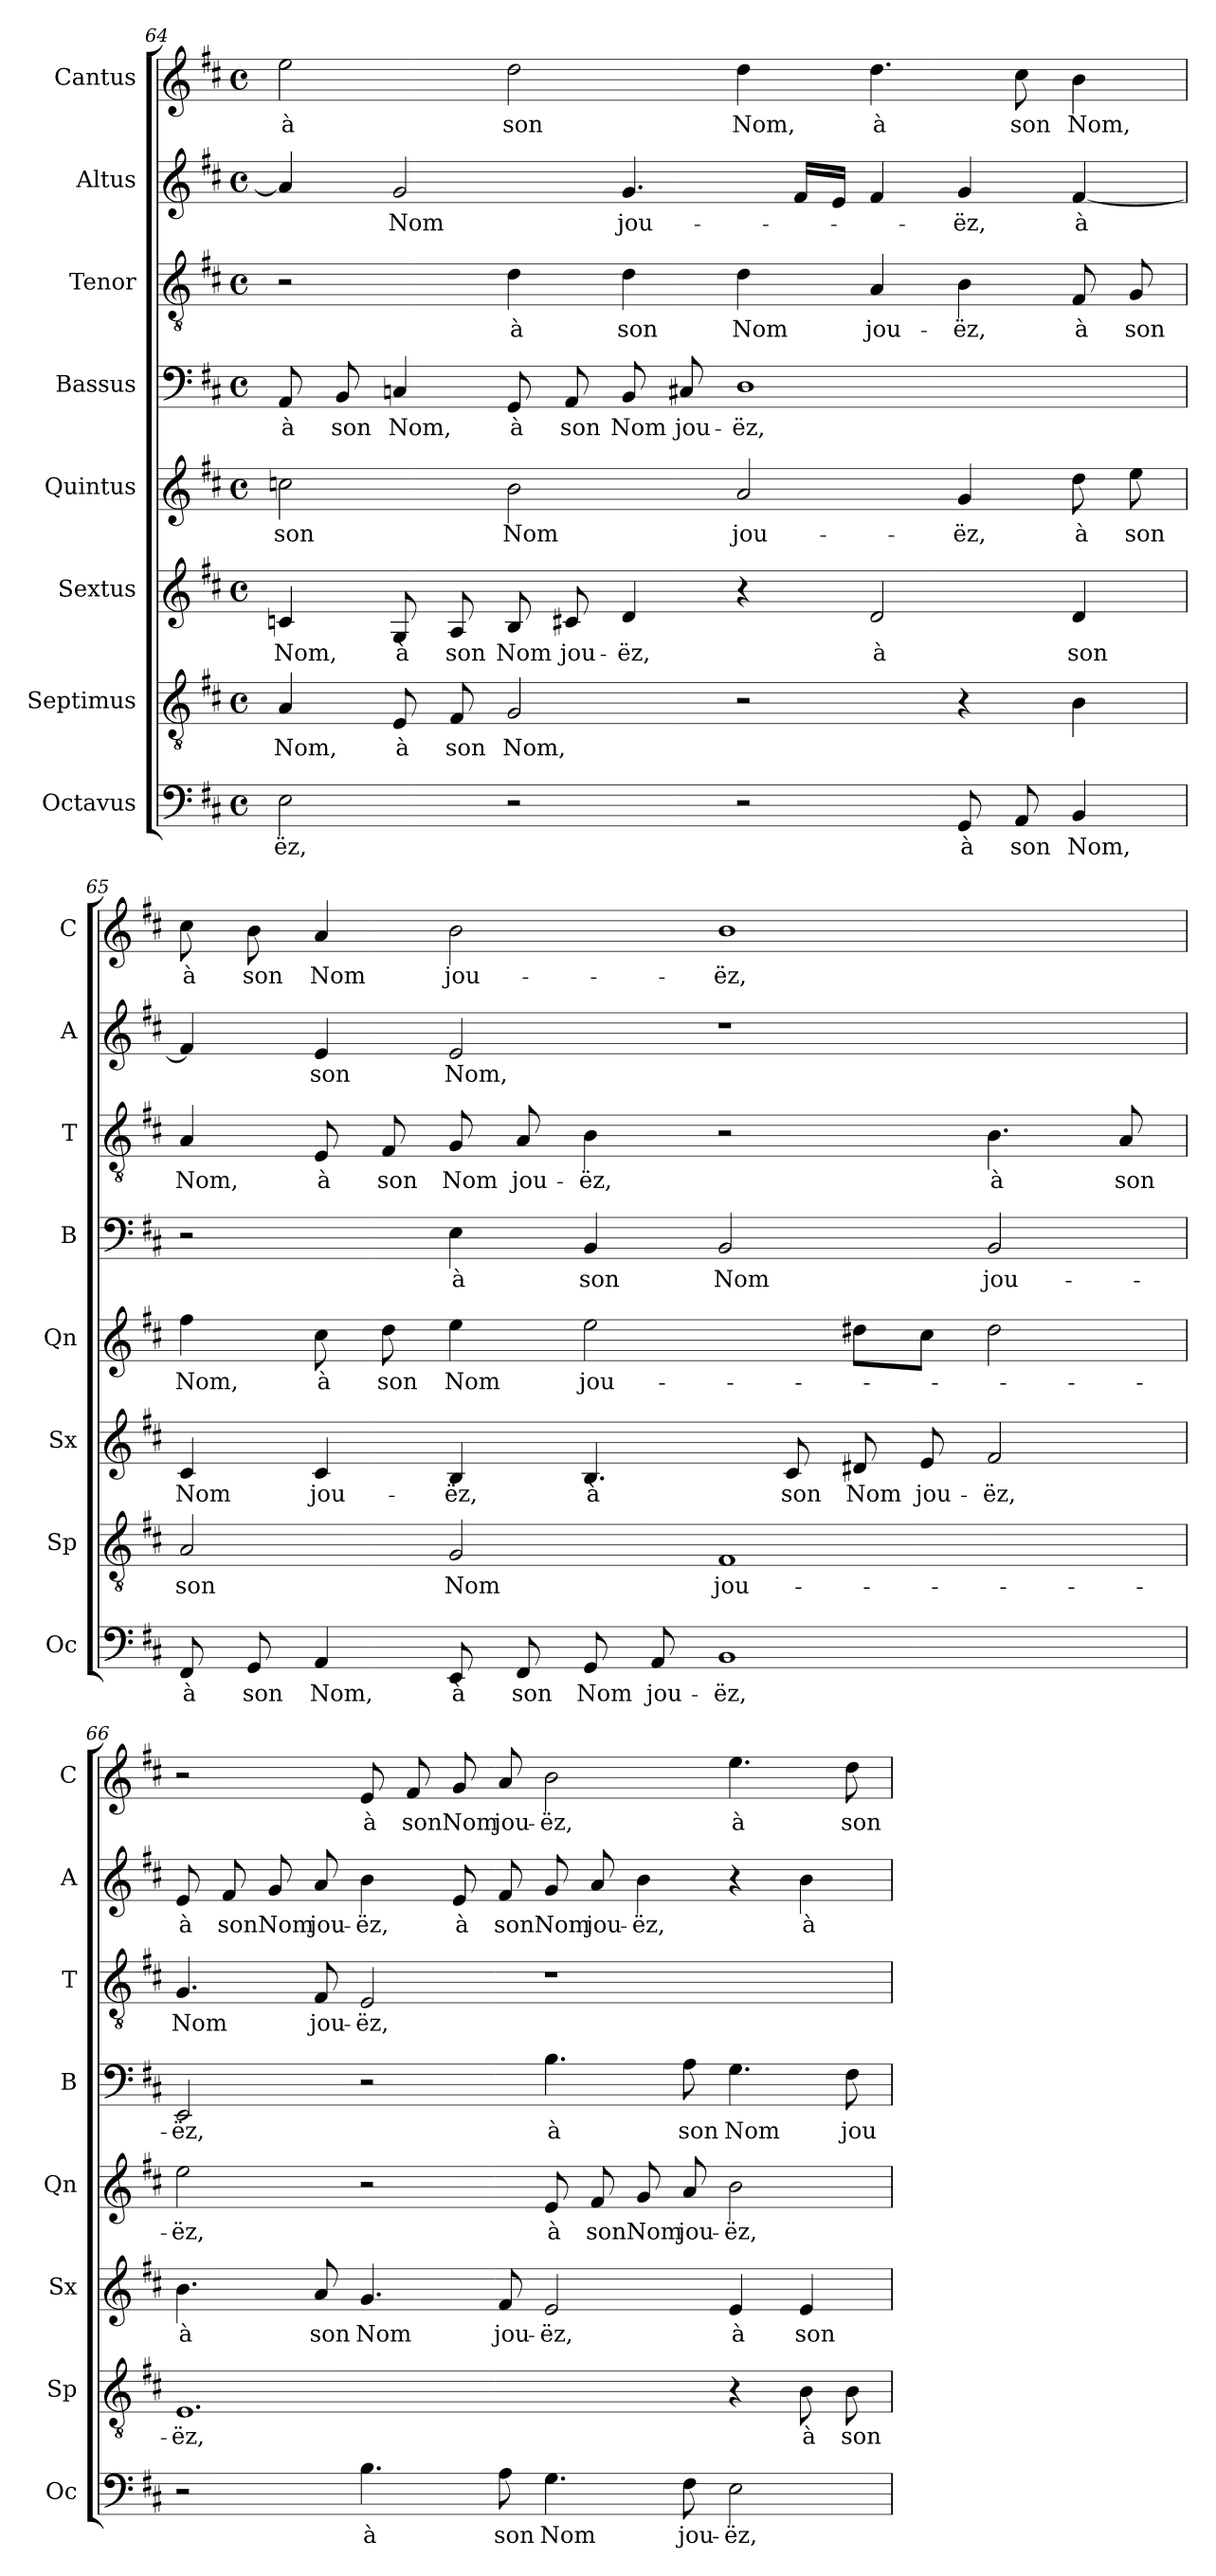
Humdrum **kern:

**kern	**text	**kern	**text	**kern	**text	**kern	**text	**kern	**text	**kern	**text	**kern	**text	**kern	**text
*part8	*part8	*part7	*part7	*part6	*part6	*part5	*part5	*part4	*part4	*part3	*part3	*part2	*part2	*part1	*part1
*staff8	*staff8	*staff7	*staff7	*staff6	*staff6	*staff5	*staff5	*staff4	*staff4	*staff3	*staff3	*staff2	*staff2	*staff1	*staff1
*I"Octavus	*	*I"Septimus	*	*I"Sextus	*	*I"Quintus	*	*I"Bassus	*	*I"Tenor	*	*I"Altus	*	*I"Cantus	*
*I'Oc	*	*I'Sp	*	*I'Sx	*	*I'Qn	*	*I'B	*	*I'T	*	*I'A	*	*I'C	*
*clefF4	*	*clefGv2	*	*clefG2	*	*clefG2	*	*clefF4	*	*clefGv2	*	*clefG2	*	*clefG2	*
*k[f#c#]	*	*k[f#c#]	*	*k[f#c#]	*	*k[f#c#]	*	*k[f#c#]	*	*k[f#c#]	*	*k[f#c#]	*	*k[f#c#]	*
*D:	*	*D:	*	*D:	*	*D:	*	*D:	*	*D:	*	*D:	*	*D:	*
*M4/4	*	*M4/4	*	*M4/4	*	*M4/4	*	*M4/4	*	*M4/4	*	*M4/4	*	*M4/4	*
*met(c)	*	*met(c)	*	*met(c)	*	*met(c)	*	*met(c)	*	*met(c)	*	*met(c)	*	*met(c)	*
=64	=64	=64	=64	=64	=64	=64	=64	=64	=64	=64	=64	=64	=64	=64	=64
!	!LO:LY:b	!	!LO:LY:b	!	!LO:LY:b	!	!LO:LY:b	!	!LO:LY:b	!	!	!	!	!	!LO:LY:b
2E\	-ëz,	4A/	Nom,	4cn/	Nom,	2ccn\	son	8AA/	à	2r	.	4a/]	.	2ee\	à
!	!	!	!	!	!	!	!	!	!LO:LY:b	!	!	!	!	!	!
.	.	.	.	.	.	.	.	8BB/	son	.	.	.	.	.	.
!	!	!	!LO:LY:b	!	!LO:LY:b	!	!	!	!LO:LY:b	!	!	!	!LO:LY:b	!	!
.	.	8E/	à	8G/	à	.	.	4Cn/	Nom,	.	.	2g/	Nom	.	.
!	!	!	!LO:LY:b	!	!LO:LY:b	!	!	!	!	!	!	!	!	!	!
.	.	8F#/	son	8A/	son	.	.	.	.	.	.	.	.	.	.
!	!	!	!LO:LY:b	!	!LO:LY:b	!	!LO:LY:b	!	!LO:LY:b	!	!LO:LY:b	!	!	!	!LO:LY:b
2r	.	2G/	Nom,	8B/	Nom	2b\	Nom	8GG/	à	4d\	à	.	.	2dd\	son
!	!	!	!	!	!LO:LY:b	!	!	!	!LO:LY:b	!	!	!	!	!	!
.	.	.	.	8c#X/	jou-	.	.	8AA/	son	.	.	.	.	.	.
!	!	!	!	!	!LO:LY:b	!	!	!	!LO:LY:b	!	!LO:LY:b	!	!LO:LY:b	!	!
.	.	.	.	4d/	-ëz,	.	.	8BB/	Nom	4d\	son	4.g/	jou-	.	.
!	!	!	!	!	!	!	!	!	!LO:LY:b	!	!	!	!	!	!
.	.	.	.	.	.	.	.	8C#X/	jou-	.	.	.	.	.	.
!	!	!	!	!	!	!	!LO:LY:b	!	!LO:LY:b	!	!LO:LY:b	!	!	!	!LO:LY:b
2r	.	2r	.	4r	.	2a/	jou-	1D	-ëz,	4d\	Nom	.	.	4dd\	Nom,
.	.	.	.	.	.	.	.	.	.	.	.	16f#/LL	.	.	.
.	.	.	.	.	.	.	.	.	.	.	.	16e/JJ	.	.	.
!	!	!	!	!	!LO:LY:b	!	!	!	!	!	!LO:LY:b	!	!	!	!LO:LY:b
.	.	.	.	2d/	à	.	.	.	.	4A/	jou-	4f#/	.	4.dd\	à
!	!LO:LY:b	!	!	!	!	!	!LO:LY:b	!	!	!	!LO:LY:b	!	!LO:LY:b	!	!
8GG/	à	4r	.	.	.	4g/	-ëz,	.	.	4B\	-ëz,	4g/	-ëz,	.	.
!	!LO:LY:b	!	!	!	!	!	!	!	!	!	!	!	!	!	!LO:LY:b
8AA/	son	.	.	.	.	.	.	.	.	.	.	.	.	8cc#\	son
!	!LO:LY:b	!	!	!	!LO:LY:b	!	!LO:LY:b	!	!	!	!LO:LY:b	!	!LO:LY:b	!	!LO:LY:b
4BB/	Nom,	4B\	.	4d/	son	8dd\	à	.	.	8F#/	à	[4f#/	à	4b\	Nom,
!	!	!	!	!	!	!	!LO:LY:b	!	!	!	!LO:LY:b	!	!	!	!
.	.	.	.	.	.	8ee\	son	.	.	8G/	son	.	.	.	.
!!LO:PB:g=z
=65	=65	=65	=65	=65	=65	=65	=65	=65	=65	=65	=65	=65	=65	=65	=65
!	!LO:LY:b	!	!LO:LY:b	!	!LO:LY:b	!	!LO:LY:b	!	!	!	!LO:LY:b	!	!	!	!LO:LY:b
8FF#/	à	2A/	son	4c#/	Nom	4ff#\	Nom,	2r	.	4A/	Nom,	4f#/]	.	8cc#\	à
!	!LO:LY:b	!	!	!	!	!	!	!	!	!	!	!	!	!	!LO:LY:b
8GG/	son	.	.	.	.	.	.	.	.	.	.	.	.	8b\	son
!	!LO:LY:b	!	!	!	!LO:LY:b	!	!LO:LY:b	!	!	!	!LO:LY:b	!	!LO:LY:b	!	!LO:LY:b
4AA/	Nom,	.	.	4c#/	jou-	8cc#\	à	.	.	8E/	à	4e/	son	4a/	Nom
!	!	!	!	!	!	!	!LO:LY:b	!	!	!	!LO:LY:b	!	!	!	!
.	.	.	.	.	.	8dd\	son	.	.	8F#/	son	.	.	.	.
!	!LO:LY:b	!	!LO:LY:b	!	!LO:LY:b	!	!LO:LY:b	!	!LO:LY:b	!	!LO:LY:b	!	!LO:LY:b	!	!LO:LY:b
8EE/	à	2G/	Nom	4B/	-ëz,	4ee\	Nom	4E\	à	8G/	Nom	2e/	Nom,	2b\	jou-
!	!LO:LY:b	!	!	!	!	!	!	!	!	!	!LO:LY:b	!	!	!	!
8FF#/	son	.	.	.	.	.	.	.	.	8A/	jou-	.	.	.	.
!	!LO:LY:b	!	!	!	!LO:LY:b	!	!LO:LY:b	!	!LO:LY:b	!	!LO:LY:b	!	!	!	!
8GG/	Nom	.	.	4.B/	à	2ee\	jou-	4BB/	son	4B\	-ëz,	.	.	.	.
!	!LO:LY:b	!	!	!	!	!	!	!	!	!	!	!	!	!	!
8AA/	jou-	.	.	.	.	.	.	.	.	.	.	.	.	.	.
!	!LO:LY:b	!	!LO:LY:b	!	!	!	!	!	!LO:LY:b	!	!	!	!	!	!LO:LY:b
1BB	-ëz,	1F#	jou-	.	.	.	.	2BB/	Nom	2r	.	1r	.	1b	-ëz,
!	!	!	!	!	!LO:LY:b	!	!	!	!	!	!	!	!	!	!
.	.	.	.	8c#/	son	.	.	.	.	.	.	.	.	.	.
!	!	!	!	!	!LO:LY:b	!	!	!	!	!	!	!	!	!	!
.	.	.	.	8d#X/	Nom	8dd#X\L	.	.	.	.	.	.	.	.	.
!	!	!	!	!	!LO:LY:b	!	!	!	!	!	!	!	!	!	!
.	.	.	.	8e/	jou-	8cc#\J	.	.	.	.	.	.	.	.	.
!	!	!	!	!	!LO:LY:b	!	!	!	!LO:LY:b	!	!LO:LY:b	!	!	!	!
.	.	.	.	2f#/	-ëz,	2dd#\	.	2BB/	jou-	4.B\	à	.	.	.	.
!	!	!	!	!	!	!	!	!	!	!	!LO:LY:b	!	!	!	!
.	.	.	.	.	.	.	.	.	.	8A/	son	.	.	.	.
=66	=66	=66	=66	=66	=66	=66	=66	=66	=66	=66	=66	=66	=66	=66	=66
!	!	!	!LO:LY:b	!	!LO:LY:b	!	!LO:LY:b	!	!LO:LY:b	!	!LO:LY:b	!	!LO:LY:b	!	!
2r	.	1.E	-ëz,	4.b\	à	2ee\	-ëz,	2EE/	-ëz,	4.G/	Nom	8e/	à	2r	.
!	!	!	!	!	!	!	!	!	!	!	!	!	!LO:LY:b	!	!
.	.	.	.	.	.	.	.	.	.	.	.	8f#/	son	.	.
!	!	!	!	!	!	!	!	!	!	!	!	!	!LO:LY:b	!	!
.	.	.	.	.	.	.	.	.	.	.	.	8g/	Nom	.	.
!	!	!	!	!	!LO:LY:b	!	!	!	!	!	!LO:LY:b	!	!LO:LY:b	!	!
.	.	.	.	8a/	son	.	.	.	.	8F#/	jou-	8a/	jou-	.	.
!	!LO:LY:b	!	!	!	!LO:LY:b	!	!	!	!	!	!LO:LY:b	!	!LO:LY:b	!	!LO:LY:b
4.B\	à	.	.	4.g/	Nom	2r	.	2r	.	2E/	-ëz,	4b\	-ëz,	8e/	à
!	!	!	!	!	!	!	!	!	!	!	!	!	!	!	!LO:LY:b
.	.	.	.	.	.	.	.	.	.	.	.	.	.	8f#/	son
!	!	!	!	!	!	!	!	!	!	!	!	!	!LO:LY:b	!	!LO:LY:b
.	.	.	.	.	.	.	.	.	.	.	.	8e/	à	8g/	Nom
!	!LO:LY:b	!	!	!	!LO:LY:b	!	!	!	!	!	!	!	!LO:LY:b	!	!LO:LY:b
8A\	son	.	.	8f#/	jou-	.	.	.	.	.	.	8f#/	son	8a/	jou-
!	!LO:LY:b	!	!	!	!LO:LY:b	!	!LO:LY:b	!	!LO:LY:b	!	!	!	!LO:LY:b	!	!LO:LY:b
4.G\	Nom	.	.	2e/	-ëz,	8e/	à	4.B\	à	1r	.	8g/	Nom	2b\	-ëz,
!	!	!	!	!	!	!	!LO:LY:b	!	!	!	!	!	!LO:LY:b	!	!
.	.	.	.	.	.	8f#/	son	.	.	.	.	8a/	jou-	.	.
!	!	!	!	!	!	!	!LO:LY:b	!	!	!	!	!	!LO:LY:b	!	!
.	.	.	.	.	.	8g/	Nom	.	.	.	.	4b\	-ëz,	.	.
!	!LO:LY:b	!	!	!	!	!	!LO:LY:b	!	!LO:LY:b	!	!	!	!	!	!
8F#\	jou-	.	.	.	.	8a/	jou-	8A\	son	.	.	.	.	.	.
!	!LO:LY:b	!	!	!	!LO:LY:b	!	!LO:LY:b	!	!LO:LY:b	!	!	!	!	!	!LO:LY:b
2E\	-ëz,	4r	.	4e/	à	2b\	-ëz,	4.G\	Nom	.	.	4r	.	4.ee\	à
!	!	!	!LO:LY:b	!	!LO:LY:b	!	!	!	!	!	!	!	!LO:LY:b	!	!
.	.	8B\	à	4e/	son	.	.	.	.	.	.	4b\	à	.	.
!	!	!	!LO:LY:b	!	!	!	!	!	!LO:LY:b	!	!	!	!	!	!LO:LY:b
.	.	8B\	son	.	.	.	.	8F#\	jou-	.	.	.	.	8dd\	son
=	=	=	=	=	=	=	=	=	=	=	=	=	=	=	=
*-	*-	*-	*-	*-	*-	*-	*-	*-	*-	*-	*-	*-	*-	*-	*-
